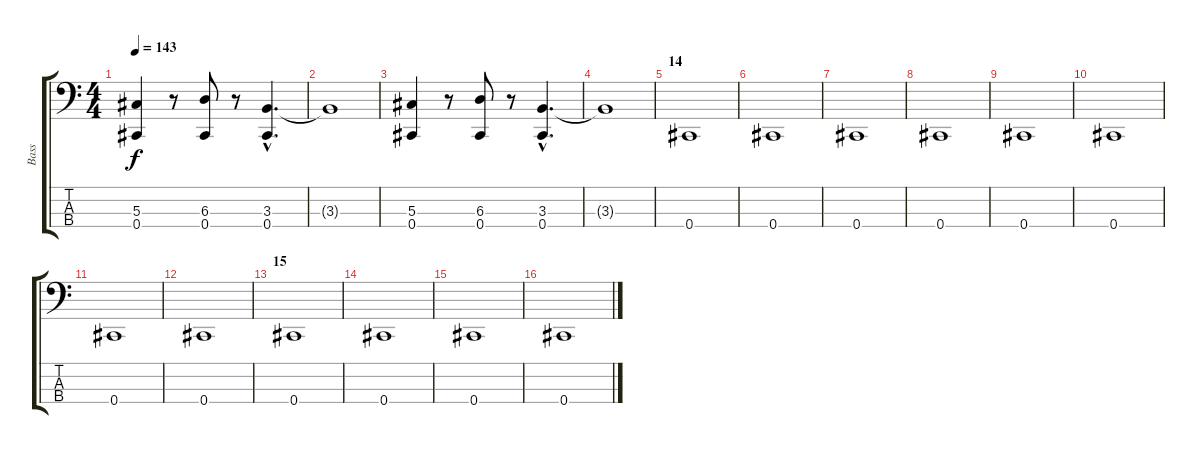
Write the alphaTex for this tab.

\track ("Bass" "Bass") {instrument slapbass2}
\staff {score tabs}
\tuning (Gb2 Db2 Ab1 Db1) {hide}
\ts (4 4)
\tempo 143
\clef f4
\ks c
(5.3 0.4).4{dy f} r.8 (6.3 0.4).8 r.8 (3.3{hac} 0.4{hac}).4{d} |
3.3{t}.1 |
(5.3 0.4).4 r.8 (6.3 0.4).8 r.8 (3.3{hac} 0.4{hac}).4{d} |
3.3{t}.1 |
\section ("" "14")
0.4.1 |
0.4.1 |
0.4.1 |
0.4.1 |
0.4.1 |
0.4.1 |
0.4.1 |
0.4.1 |
\section ("" "15")
0.4.1 |
0.4.1 |
0.4.1 |
0.4.1
